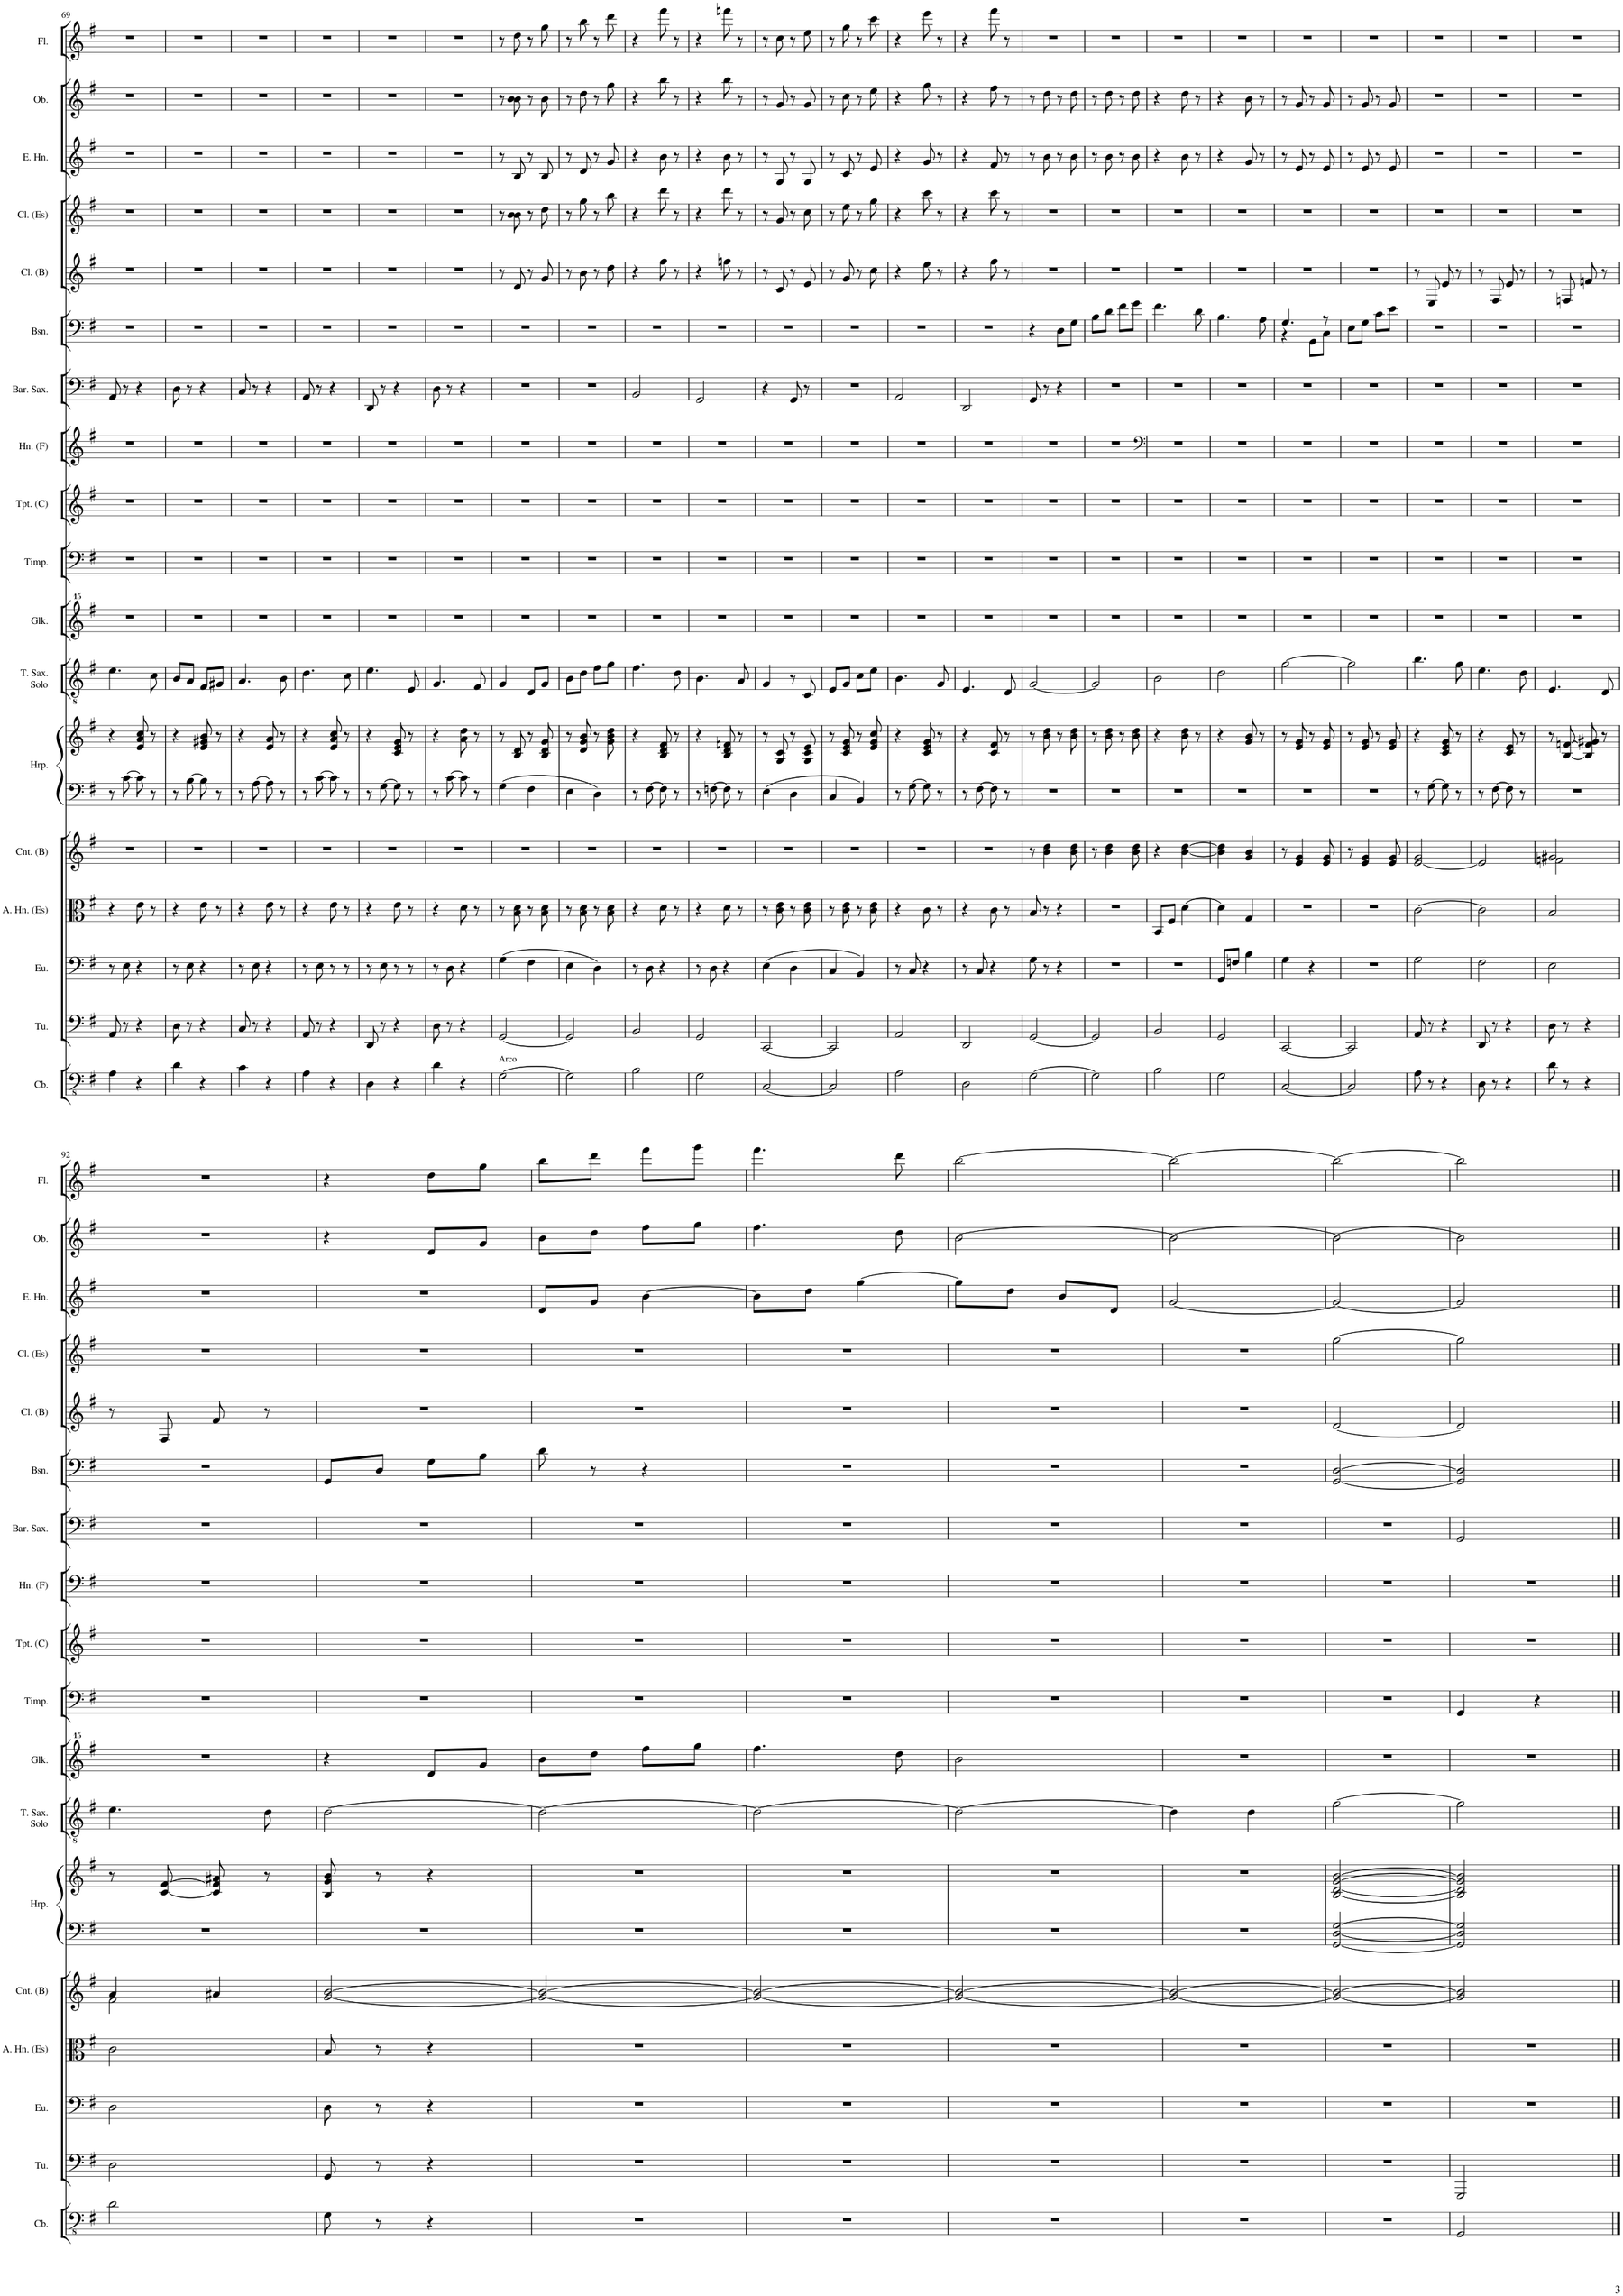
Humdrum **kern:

**kern	**kern	**kern	**kern	**kern	**kern	**kern	**kern	**kern	**kern	**kern	**kern	**kern	**kern	**kern	**kern	**kern	**kern	**kern
*part18	*part17	*part16	*part15	*part14	*part13	*part13	*part12	*part11	*part10	*part9	*part8	*part7	*part6	*part5	*part4	*part3	*part2	*part1
*staff19	*staff18	*staff17	*staff16	*staff15	*staff14	*staff13	*staff12	*staff11	*staff10	*staff9	*staff8	*staff7	*staff6	*staff5	*staff4	*staff3	*staff2	*staff1
*I"Double Bass	*I"Tuba	*I"Euphonium	*I"Alto Horn (Es)	*I"Cornet (B)	*I"Harp	*	*I"Tenor Saxophone           Solo	*I"Glockenspiel	*I"Timpani	*I"Trumpet (C)	*I"Horn (F)	*I"Baritone Saxophone	*I"Bassoon	*I"Clarinet (B)	*I"Clarinet (Es)	*I"English Horn	*I"Oboe	*I"Flute
*	*I'Tu.	*I'Eu.	*I'A. Hn. (Es)	*I'Cnt. (B)	*I'Hrp.	*	*I'T. Sax.   Solo	*I'Glk.	*I'Timp.	*I'Tpt. (C)	*I'Hn. (F)	*I'Bar. Sax.	*I'Bsn.	*I'Cl. (B)	*I'Cl. (Es)	*I'E. Hn.	*I'Ob.	*I'Fl.
!!LO:PB:g=z
*clefFv4	*clefF4	*clefF4	*clefC3	*clefG2	*clefF4	*clefG2	*clefGv2	*clefG^^2	*clefF4	*clefG2	*clefG2	*clefF4	*clefF4	*clefG2	*clefG2	*clefG2	*clefG2	*clefG2
*Trd7c12	*	*	*Trd5c9	*Trd1c2	*	*	*Trd5c9	*	*	*	*Trd4c7	*	*	*Trd1c2	*Trd-2c-3	*Trd4c7	*	*
*k[f#]	*k[f#]	*k[f#]	*k[f#]	*k[f#]	*k[f#]	*k[f#]	*k[f#]	*k[f#]	*k[f#]	*k[f#]	*k[f#]	*k[f#]	*k[f#]	*k[f#]	*k[f#]	*k[f#]	*k[f#]	*k[f#]
*M2/4	*M2/4	*M2/4	*M2/4	*M2/4	*M2/4	*M2/4	*M2/4	*M2/4	*M2/4	*M2/4	*M2/4	*M2/4	*M2/4	*M2/4	*M2/4	*M2/4	*M2/4	*M2/4
=69	=69	=69	=69	=69	=69	=69	=69	=69	=69	=69	=69	=69	=69	=69	=69	=69	=69	=69
4AA\	8AA/	8r	4r	2r	8r	4r	4.e\	2r	2r	2r	2r	8AA/	2r	2r	2r	2r	2r	2r
.	8r	8E\	.	.	[8c\	.	.	.	.	.	.	8r	.	.	.	.	.	.
4r	4r	4r	8e\	.	8c\]	8e/ 8a/ 8cc/	.	.	.	.	.	4r	.	.	.	.	.	.
.	.	.	8r	.	8r	8r	8c\	.	.	.	.	.	.	.	.	.	.	.
=70	=70	=70	=70	=70	=70	=70	=70	=70	=70	=70	=70	=70	=70	=70	=70	=70	=70	=70
4D\	8D\	8r	4r	2r	8r	4r	8B/L	2r	2r	2r	2r	8D\	2r	2r	2r	2r	2r	2r
.	8r	8E\	.	.	[8B\	.	8A/J	.	.	.	.	8r	.	.	.	.	.	.
4r	4r	4r	8e\	.	8B\]	8e/ 8g#X/ 8b/	8F#/L	.	.	.	.	4r	.	.	.	.	.	.
.	.	.	8r	.	8r	8r	8G#X/J	.	.	.	.	.	.	.	.	.	.	.
=71	=71	=71	=71	=71	=71	=71	=71	=71	=71	=71	=71	=71	=71	=71	=71	=71	=71	=71
4C\	8C/	8r	4r	2r	8r	4r	4.A/	2r	2r	2r	2r	8C/	2r	2r	2r	2r	2r	2r
.	8r	8E\	.	.	[8A\	.	.	.	.	.	.	8r	.	.	.	.	.	.
4r	4r	4r	8e\	.	8A\]	8e/ 8a/	.	.	.	.	.	4r	.	.	.	.	.	.
.	.	.	8r	.	8r	8r	8B\	.	.	.	.	.	.	.	.	.	.	.
=72	=72	=72	=72	=72	=72	=72	=72	=72	=72	=72	=72	=72	=72	=72	=72	=72	=72	=72
4AA\	8AA/	8r	4r	2r	8r	4r	4.d\	2r	2r	2r	2r	8AA/	2r	2r	2r	2r	2r	2r
.	8r	8E\	.	.	[8c\	.	.	.	.	.	.	8r	.	.	.	.	.	.
4r	4r	8r	8e\	.	8c\]	8e/ 8a/ 8cc/	.	.	.	.	.	4r	.	.	.	.	.	.
.	.	8r	8r	.	8r	8r	8c\	.	.	.	.	.	.	.	.	.	.	.
=73	=73	=73	=73	=73	=73	=73	=73	=73	=73	=73	=73	=73	=73	=73	=73	=73	=73	=73
4DD\	8DD/	8r	4r	2r	8r	4r	4.e\	2r	2r	2r	2r	8DD/	2r	2r	2r	2r	2r	2r
.	8r	8E\	.	.	[8G\	.	.	.	.	.	.	8r	.	.	.	.	.	.
4r	4r	8r	8e\	.	8G\]	8c/ 8e/ 8g/	.	.	.	.	.	4r	.	.	.	.	.	.
.	.	8r	8r	.	8r	8r	8E/	.	.	.	.	.	.	.	.	.	.	.
=74	=74	=74	=74	=74	=74	=74	=74	=74	=74	=74	=74	=74	=74	=74	=74	=74	=74	=74
4D\	8D\	8r	4r	2r	8r	4r	4.G/	2r	2r	2r	2r	8D\	2r	2r	2r	2r	2r	2r
.	8r	8D\	.	.	[8c\	.	.	.	.	.	.	8r	.	.	.	.	.	.
4r	4r	4r	8d\	.	8c\]	8a\ 8dd\	.	.	.	.	.	4r	.	.	.	.	.	.
.	.	.	8r	.	8r	8r	8F#/	.	.	.	.	.	.	.	.	.	.	.
=75	=75	=75	=75	=75	=75	=75	=75	=75	=75	=75	=75	=75	=75	=75	=75	=75	=75	=75
!LO:TX:a:t=Arco	!	!	!	!	!	!	!	!	!	!	!	!	!	!	!	!	!	!
[2GG\	[2GG/	(4G\	8r	2r	4G\	8r	4G/	2r	2r	2r	2r	2r	2r	8r	8r	8r	8r	8r
.	.	.	8B\ 8d\	.	.	8B/ 8d/	.	.	.	.	.	.	.	8d/	8b\ 8b\	8B/	8b\ 8b\	8dd\
.	.	4F#\	8r	.	4F#\	8r	8D/L	.	.	.	.	.	.	8r	8r	8r	8r	8r
.	.	.	8B\ 8d\	.	.	8B/ 8d/ 8g/	8G/J	.	.	.	.	.	.	8g/	8dd\	8B/	8b\	8gg\
=76	=76	=76	=76	=76	=76	=76	=76	=76	=76	=76	=76	=76	=76	=76	=76	=76	=76	=76
2GG\]	2GG/]	4E\	8r	2r	4E\	8r	8B\L	2r	2r	2r	2r	2r	2r	8r	8r	8r	8r	8r
.	.	.	8B\ 8d\	.	.	8d/ 8g/ 8b/	8d\J	.	.	.	.	.	.	8b\	8gg\	8d/	8dd\	8bb\
.	.	4D\)	8r	.	4D\	8r	8f#\L	.	.	.	.	.	.	8r	8r	8r	8r	8r
.	.	.	8B\ 8d\	.	.	8g\ 8b\ 8dd\	8g\J	.	.	.	.	.	.	8dd\	8bb\	8g/	8gg\	8ddd\
=77	=77	=77	=77	=77	=77	=77	=77	=77	=77	=77	=77	=77	=77	=77	=77	=77	=77	=77
2BB\	2BB/	8r	4r	2r	8r	4r	4.f#\	2r	2r	2r	2r	2BB/	2r	4r	4r	4r	4r	4r
.	.	8D\	.	.	[8F#\	.	.	.	.	.	.	.	.	.	.	.	.	.
.	.	4r	8d\	.	8F#\]	8B/ 8d/ 8f#/	.	.	.	.	.	.	.	8ff#\	8ddd\	8b\	8bb\	8fff#\
.	.	.	8r	.	8r	8r	8d\	.	.	.	.	.	.	8r	8r	8r	8r	8r
=78	=78	=78	=78	=78	=78	=78	=78	=78	=78	=78	=78	=78	=78	=78	=78	=78	=78	=78
2GG\	2GG/	8r	4r	2r	8r	4r	4.B\	2r	2r	2r	2r	2GG/	2r	4r	4r	4r	4r	4r
.	.	8D\	.	.	[8Fn\	.	.	.	.	.	.	.	.	.	.	.	.	.
.	.	4r	8d\	.	8F\]	8B/ 8d/ 8fn/	.	.	.	.	.	.	.	8ffn\	8ddd\	8b\	8bb\	8fffn\
.	.	.	8r	.	8r	8r	8A/	.	.	.	.	.	.	8r	8r	8r	8r	8r
=79	=79	=79	=79	=79	=79	=79	=79	=79	=79	=79	=79	=79	=79	=79	=79	=79	=79	=79
[2CC/	[2CC/	(4E\	8r	2r	4E\	8r	4G/	2r	2r	2r	2r	4r	2r	8r	8r	8r	8r	8r
.	.	.	8c\ 8e\	.	.	8G/ 8c/	.	.	.	.	.	.	.	8c/	8g/	8G/	8g/	8cc\
.	.	4D\	8r	.	4D\	8r	8r	.	.	.	.	8GG/	.	8r	8r	8r	8r	8r
.	.	.	8c\ 8e\	.	.	8G/ 8c/ 8e/	8C/	.	.	.	.	8r	.	8e/	8cc\	8G/	8g/	8ee\
=80	=80	=80	=80	=80	=80	=80	=80	=80	=80	=80	=80	=80	=80	=80	=80	=80	=80	=80
2CC/]	2CC/]	4C/	8r	2r	4C/	8r	8E/L	2r	2r	2r	2r	2r	2r	8r	8r	8r	8r	8r
.	.	.	8c\ 8e\	.	.	8c/ 8e/ 8g/	8G/J	.	.	.	.	.	.	8g/	8ee\	8c/	8cc\	8gg\
.	.	4BB/)	8r	.	4BB/	8r	8c\L	.	.	.	.	.	.	8r	8r	8r	8r	8r
.	.	.	8c\ 8e\	.	.	8e/ 8g/ 8cc/	8e\J	.	.	.	.	.	.	8cc\	8gg\	8e/	8ee\	8ccc\
=81	=81	=81	=81	=81	=81	=81	=81	=81	=81	=81	=81	=81	=81	=81	=81	=81	=81	=81
2AA\	2AA/	8r	4r	2r	8r	4r	4.B\	2r	2r	2r	2r	2AA/	2r	4r	4r	4r	4r	4r
.	.	8C/	.	.	[8G\	.	.	.	.	.	.	.	.	.	.	.	.	.
.	.	4r	8c\	.	8G\]	8c/ 8e/ 8g/	.	.	.	.	.	.	.	8ee\	8ccc\	8g/	8gg\	8eee\
.	.	.	8r	.	8r	8r	8G/	.	.	.	.	.	.	8r	8r	8r	8r	8r
=82	=82	=82	=82	=82	=82	=82	=82	=82	=82	=82	=82	=82	=82	=82	=82	=82	=82	=82
2DD\	2DD/	8r	4r	2r	8r	4r	4.E/	2r	2r	2r	2r	2DD/	2r	4r	4r	4r	4r	4r
.	.	8C/	.	.	[8F#\	.	.	.	.	.	.	.	.	.	.	.	.	.
.	.	4r	8c\	.	8F#\]	8c/ 8f#/	.	.	.	.	.	.	.	8ff#\	8ccc\	8f#/	8ff#\	8fff#\
.	.	.	8r	.	8r	8r	8D/	.	.	.	.	.	.	8r	8r	8r	8r	8r
=83	=83	=83	=83	=83	=83	=83	=83	=83	=83	=83	=83	=83	=83	=83	=83	=83	=83	=83
[2GG\	[2GG/	8G\	8B/	8r	2r	8r	[2G/	2r	2r	2r	2r	8GG/	4r	2r	2r	8r	8r	2r
.	.	8r	8r	4b\ 4dd\	.	8b\ 8dd\	.	.	.	.	.	8r	.	.	.	8b\	8dd\	.
.	.	4r	4r	.	.	8r	.	.	.	.	.	4r	8D\L	.	.	8r	8r	.
.	.	.	.	8b\ 8dd\	.	8b\ 8dd\	.	.	.	.	.	.	8G\J	.	.	8b\	8dd\	.
=84	=84	=84	=84	=84	=84	=84	=84	=84	=84	=84	=84	=84	=84	=84	=84	=84	=84	=84
2GG\]	2GG/]	2r	2r	8r	2r	8r	2G/]	2r	2r	2r	2r	2r	8B\L	2r	2r	8r	8r	2r
.	.	.	.	4b\ 4dd\	.	8b\ 8dd\	.	.	.	.	.	.	8d\J	.	.	8b\	8dd\	.
.	.	.	.	.	.	8r	.	.	.	.	.	.	8f#\L	.	.	8r	8r	.
.	.	.	.	8b\ 8dd\	.	8b\ 8dd\	.	.	.	.	.	.	8g\J	.	.	8b\	8dd\	.
=85	=85	=85	=85	=85	=85	=85	=85	=85	=85	=85	=85	=85	=85	=85	=85	=85	=85	=85
*	*	*	*	*	*	*	*	*	*	*	*clefF4	*	*	*	*	*	*	*
2BB\	2BB/	2r	8BB/L	4r	2r	4r	2B\	2r	2r	2r	2r	2r	4.f#\	2r	2r	4r	4r	2r
.	.	.	8F#/J	.	.	.	.	.	.	.	.	.	.	.	.	.	.	.
.	.	.	[4d\	[4b\ [4dd\	.	8b\ 8dd\	.	.	.	.	.	.	.	.	.	8b\	8dd\	.
.	.	.	.	.	.	8r	.	.	.	.	.	.	8d\	.	.	8r	8r	.
=86	=86	=86	=86	=86	=86	=86	=86	=86	=86	=86	=86	=86	=86	=86	=86	=86	=86	=86
2GG\	2GG/	8GG/L	4d\]	4b\] 4dd\]	2r	4r	2d\	2r	2r	2r	2r	2r	4.B\	2r	2r	4r	4r	2r
.	.	8Fn/J	.	.	.	.	.	.	.	.	.	.	.	.	.	.	.	.
.	.	4B\	4G/	4g/ 4b/	.	8g/ 8b/	.	.	.	.	.	.	.	.	.	8g/	8b\	.
.	.	.	.	.	.	8r	.	.	.	.	.	.	8A\	.	.	8r	8r	.
=87	=87	=87	=87	=87	=87	=87	=87	=87	=87	=87	=87	=87	=87	=87	=87	=87	=87	=87
*	*	*	*	*	*	*	*	*	*	*	*	*	*^	*	*	*	*	*
[2CC/	[2CC/	4G\	2r	8r	2r	8r	[2g\	2r	2r	2r	2r	2r	4.G/	4r	2r	2r	8r	8r	2r
.	.	.	.	4e/ 4g/	.	8e/ 8g/	.	.	.	.	.	.	.	.	.	.	8e/	8g/	.
.	.	4r	.	.	.	8r	.	.	.	.	.	.	.	8GG\L	.	.	8r	8r	.
.	.	.	.	8e/ 8g/	.	8e/ 8g/	.	.	.	.	.	.	8r	8C\J	.	.	8e/	8g/	.
*	*	*	*	*	*	*	*	*	*	*	*	*	*v	*v	*	*	*	*	*
=88	=88	=88	=88	=88	=88	=88	=88	=88	=88	=88	=88	=88	=88	=88	=88	=88	=88	=88
2CC/]	2CC/]	2r	2r	8r	2r	8r	2g\]	2r	2r	2r	2r	2r	8E\L	2r	2r	8r	8r	2r
.	.	.	.	4e/ 4g/	.	8e/ 8g/	.	.	.	.	.	.	8G\J	.	.	8e/	8g/	.
.	.	.	.	.	.	8r	.	.	.	.	.	.	8c\L	.	.	8r	8r	.
.	.	.	.	8e/ 8g/	.	8e/ 8g/	.	.	.	.	.	.	8e\J	.	.	8e/	8g/	.
=89	=89	=89	=89	=89	=89	=89	=89	=89	=89	=89	=89	=89	=89	=89	=89	=89	=89	=89
8AA\	8AA/	2G\	[2c\	[2e/ 2g/	8r	4r	4.b\	2r	2r	2r	2r	2r	2r	8r	2r	2r	2r	2r
8r	8r	.	.	.	[8G\	.	.	.	.	.	.	.	.	8E/	.	.	.	.
4r	4r	.	.	.	8G\]	8c/ 8e/ 8g/	.	.	.	.	.	.	.	8e/	.	.	.	.
.	.	.	.	.	8r	8r	8g\	.	.	.	.	.	.	8r	.	.	.	.
=90	=90	=90	=90	=90	=90	=90	=90	=90	=90	=90	=90	=90	=90	=90	=90	=90	=90	=90
8DD\	8DD/	2F#\	2c\]	2e/]	8r	4r	4.e\	2r	2r	2r	2r	2r	2r	8r	2r	2r	2r	2r
8r	8r	.	.	.	[8F#\	.	.	.	.	.	.	.	.	8F#/	.	.	.	.
4r	4r	.	.	.	8F#\]	8c/ 8e/	.	.	.	.	.	.	.	8e/	.	.	.	.
.	.	.	.	.	8r	8r	8d\	.	.	.	.	.	.	8r	.	.	.	.
=91	=91	=91	=91	=91	=91	=91	=91	=91	=91	=91	=91	=91	=91	=91	=91	=91	=91	=91
*	*	*	*	*^	*	*	*	*	*	*	*	*	*	*	*	*	*	*
8D\	8D\	2E\	2B/	2g#X/	2fn\	2r	8r	4.E/	2r	2r	2r	2r	2r	2r	8r	2r	2r	2r	2r
8r	8r	.	.	.	.	.	[8B/ [8fn/	.	.	.	.	.	.	.	8Fn/	.	.	.	.
4r	4r	.	.	.	.	.	8B/] 8f/] 8g#X/	.	.	.	.	.	.	.	8fn/	.	.	.	.
.	.	.	.	.	.	.	8r	8D/	.	.	.	.	.	.	8r	.	.	.	.
!!LO:LB:g=z
=92	=92	=92	=92	=92	=92	=92	=92	=92	=92	=92	=92	=92	=92	=92	=92	=92	=92	=92	=92
2D\	2D\	2D\	2c\	4a/	2f#\	2r	8r	4.e\	2r	2r	2r	2r	2r	2r	8r	2r	2r	2r	2r
.	.	.	.	.	.	.	[8c/ [8f#/	.	.	.	.	.	.	.	8F#/	.	.	.	.
.	.	.	.	4a#X/	.	.	8c/] 8f#/] 8a#X/	.	.	.	.	.	.	.	8f#/	.	.	.	.
.	.	.	.	.	.	.	8r	8d\	.	.	.	.	.	.	8r	.	.	.	.
*	*	*	*	*v	*v	*	*	*	*	*	*	*	*	*	*	*	*	*	*
=93	=93	=93	=93	=93	=93	=93	=93	=93	=93	=93	=93	=93	=93	=93	=93	=93	=93	=93
8GG\	8GG/	8D\	8B/	[2g/ [2b/	2r	8B/ 8g/ 8b/	[2d\	4r	2r	2r	2r	2r	8GG/L	2r	2r	2r	4r	4r
8r	8r	8r	8r	.	.	8r	.	.	.	.	.	.	8D/J	.	.	.	.	.
4r	4r	4r	4r	.	.	4r	.	8ddd/L	.	.	.	.	8G\L	.	.	.	8d/L	8dd\L
.	.	.	.	.	.	.	.	8ggg/J	.	.	.	.	8B\J	.	.	.	8g/J	8gg\J
=94	=94	=94	=94	=94	=94	=94	=94	=94	=94	=94	=94	=94	=94	=94	=94	=94	=94	=94
2r	2r	2r	2r	2g/_ 2b/_	2r	2r	2d\_	8bbb\L	2r	2r	2r	2r	8d\	2r	2r	8d/L	8b\L	8bb\L
.	.	.	.	.	.	.	.	8dddd\J	.	.	.	.	8r	.	.	8g/J	8dd\J	8ddd\J
.	.	.	.	.	.	.	.	8ffff#\L	.	.	.	.	4r	.	.	[4b\	8ff#\L	8fff#\L
.	.	.	.	.	.	.	.	8gggg\J	.	.	.	.	.	.	.	.	8gg\J	8ggg\J
=95	=95	=95	=95	=95	=95	=95	=95	=95	=95	=95	=95	=95	=95	=95	=95	=95	=95	=95
2r	2r	2r	2r	2g/_ 2b/_	2r	2r	2d\_	4.ffff#\	2r	2r	2r	2r	2r	2r	2r	8b\L]	4.ff#\	4.fff#\
.	.	.	.	.	.	.	.	.	.	.	.	.	.	.	.	8dd\J	.	.
.	.	.	.	.	.	.	.	.	.	.	.	.	.	.	.	[4gg\	.	.
.	.	.	.	.	.	.	.	8dddd\	.	.	.	.	.	.	.	.	8dd\	8ddd\
=96	=96	=96	=96	=96	=96	=96	=96	=96	=96	=96	=96	=96	=96	=96	=96	=96	=96	=96
2r	2r	2r	2r	2g/_ 2b/_	2r	2r	2d\_	2bbb\	2r	2r	2r	2r	2r	2r	2r	8gg\L]	[2b\	[2bb\
.	.	.	.	.	.	.	.	.	.	.	.	.	.	.	.	8dd\J	.	.
.	.	.	.	.	.	.	.	.	.	.	.	.	.	.	.	8b/L	.	.
.	.	.	.	.	.	.	.	.	.	.	.	.	.	.	.	8d/J	.	.
=97	=97	=97	=97	=97	=97	=97	=97	=97	=97	=97	=97	=97	=97	=97	=97	=97	=97	=97
2r	2r	2r	2r	2g/_ 2b/_	2r	2r	4d\]	2r	2r	2r	2r	2r	2r	2r	2r	[2g/	2b\_	2bb\_
.	.	.	.	.	.	.	4d\	.	.	.	.	.	.	.	.	.	.	.
=98	=98	=98	=98	=98	=98	=98	=98	=98	=98	=98	=98	=98	=98	=98	=98	=98	=98	=98
2r	2r	2r	2r	2g/_ 2b/_	[2GG/ [2D/ [2G/	[2B/ [2d/ [2g/ [2b/	[2g\	2r	2r	2r	2r	2r	[2GG/ [2D/	[2d/	[2gg\	2g/_	2b\_	2bb\_
=99	=99	=99	=99	=99	=99	=99	=99	=99	=99	=99	=99	=99	=99	=99	=99	=99	=99	=99
2GGG/	2GGG/	2r	2r	2g/] 2b/]	2GG/] 2D/] 2G/]	2B/] 2d/] 2g/] 2b/]	2g\]	2r	4GG/	2r	2r	2GG/	2GG/] 2D/]	2d/]	2gg\]	2g/]	2b\]	2bb\]
.	.	.	.	.	.	.	.	.	4r	.	.	.	.	.	.	.	.	.
==	==	==	==	==	==	==	==	==	==	==	==	==	==	==	==	==	==	==
*-	*-	*-	*-	*-	*-	*-	*-	*-	*-	*-	*-	*-	*-	*-	*-	*-	*-	*-
